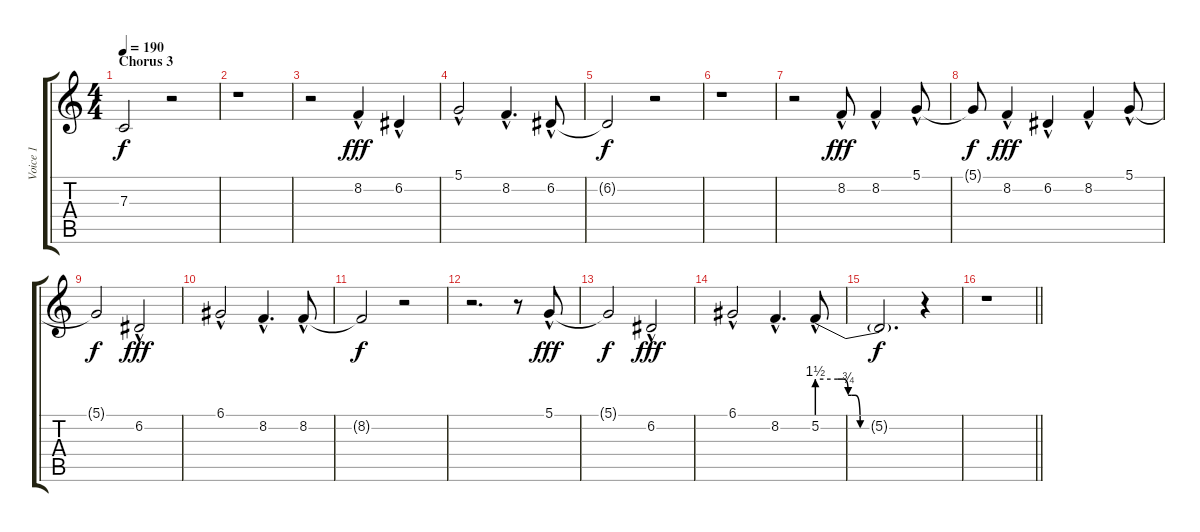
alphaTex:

\track ("Voice 1" "Voice 1") {instrument lead2sawtooth}
\staff {score tabs}
\tuning (D4 A3 F3 C3 G2 C2) {hide}
\ts (4 4)
\section ("" "Chorus 3")
\tempo 190
\clef g2
\ks c
7.3{t}.2{dy f} r.2 |
r.1 |
r.2 8.2{hac}.4{dy fff} 6.2{hac}.4 |
5.1{hac}.2 8.2{hac}.4{d} 6.2{hac}.8 |
6.2{t}.2{dy f} r.2 |
r.1 |
r.2 8.2{hac}.8{dy fff} 8.2{hac}.4 5.1{hac}.8 |
5.1{t}.8{dy f} 8.2{hac}.4{dy fff} 6.2{hac}.4 8.2{hac}.4 5.1{hac}.8 |
5.1{t}.2{dy f} 6.2{hac}.2{dy fff} |
6.1{hac}.2 8.2{hac}.4{d} 8.2{hac}.8 |
8.2{t}.2{dy f} r.2 |
r.2{d} r.8 5.1{hac}.8{dy fff} |
5.1{t}.2{dy f} 6.2{hac}.2{dy fff} |
6.1{hac}.2 8.2{hac}.4{d} 5.2{be (custom 0 6 12 6 15 6 18 3 20 3 22 3 25 0 30 0 60 0) hac}.8 |
5.2{t}.2{d dy f} r.4 |
\barLineRight lightlight
r.1
